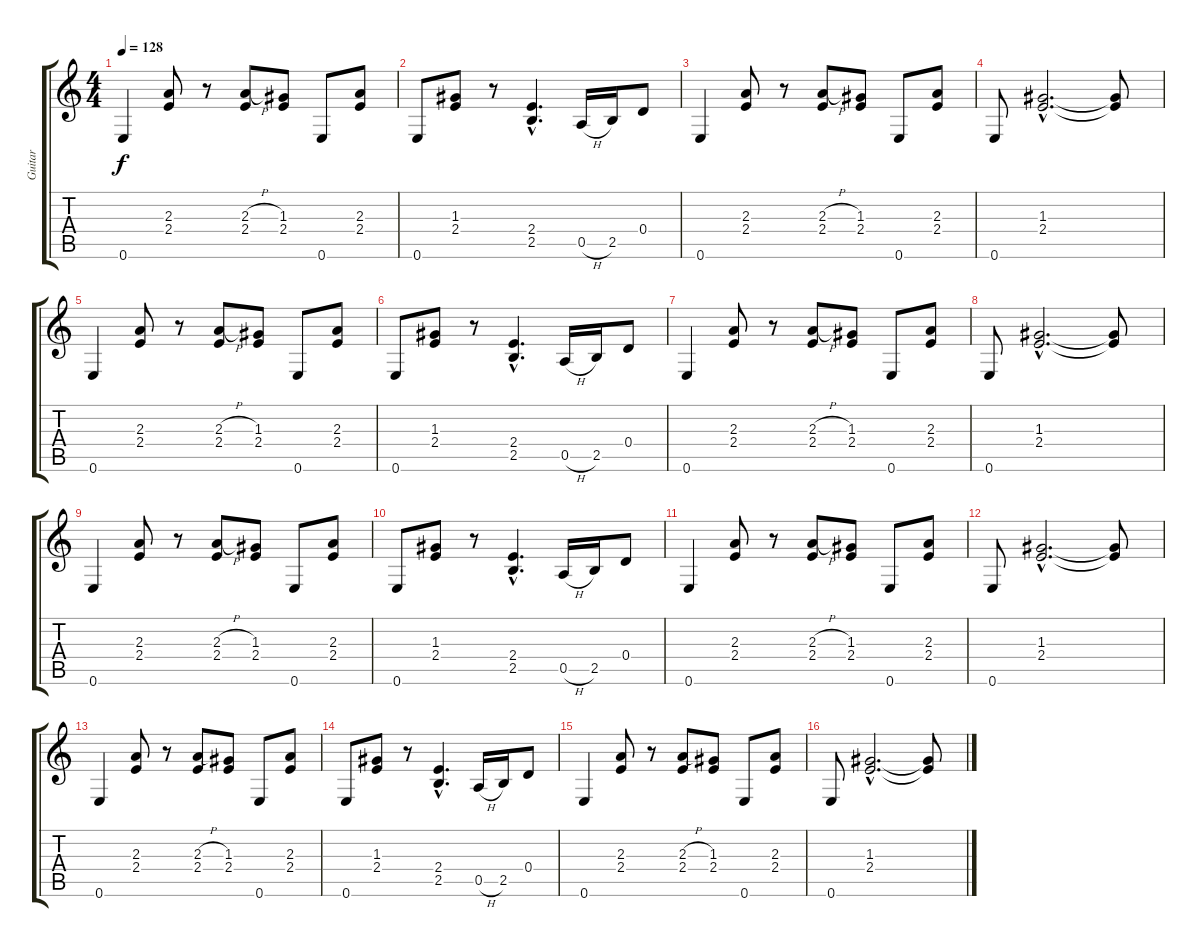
\track ("Guitar" "Guitar") {instrument overdrivenguitar}
\staff {score tabs}
\tuning (E4 B3 G3 D3 A2 E2) {hide}
\ts (4 4)
\tempo 128
\clef g2
\ks c
0.6.4{dy f} (2.3 2.4).8 r.8 (2.3{h} 2.4).8 (1.3 2.4).8 0.6.8 (2.3 2.4).8 |
0.6.8 (1.3 2.4).8 r.8 (2.4{hac} 2.5{hac}).4{d} 0.5{h}.16 2.5.16 0.4.8 |
0.6.4 (2.3 2.4).8 r.8 (2.3{h} 2.4).8 (1.3 2.4).8 0.6.8 (2.3 2.4).8 |
0.6.8 (1.3{hac} 2.4{hac}).2{d} (1.3{t} 2.4{t}).8 |
0.6.4 (2.3 2.4).8 r.8 (2.3{h} 2.4).8 (1.3 2.4).8 0.6.8 (2.3 2.4).8 |
0.6.8 (1.3 2.4).8 r.8 (2.4{hac} 2.5{hac}).4{d} 0.5{h}.16 2.5.16 0.4.8 |
0.6.4 (2.3 2.4).8 r.8 (2.3{h} 2.4).8 (1.3 2.4).8 0.6.8 (2.3 2.4).8 |
0.6.8 (1.3{hac} 2.4{hac}).2{d} (1.3{t} 2.4{t}).8 |
0.6.4 (2.3 2.4).8 r.8 (2.3{h} 2.4).8 (1.3 2.4).8 0.6.8 (2.3 2.4).8 |
0.6.8 (1.3 2.4).8 r.8 (2.4{hac} 2.5{hac}).4{d} 0.5{h}.16 2.5.16 0.4.8 |
0.6.4 (2.3 2.4).8 r.8 (2.3{h} 2.4).8 (1.3 2.4).8 0.6.8 (2.3 2.4).8 |
0.6.8 (1.3{hac} 2.4{hac}).2{d} (1.3{t} 2.4{t}).8 |
0.6.4{volume 5} (2.3 2.4).8 r.8 (2.3{h} 2.4).8 (1.3 2.4).8 0.6.8 (2.3 2.4).8 |
0.6.8 (1.3 2.4).8 r.8 (2.4{hac} 2.5{hac}).4{d} 0.5{h}.16 2.5.16 0.4.8 |
0.6.4 (2.3 2.4).8 r.8 (2.3{h} 2.4).8 (1.3 2.4).8 0.6.8 (2.3 2.4).8 |
0.6.8 (1.3{hac} 2.4{hac}).2{d} (1.3{t} 2.4{t}).8
